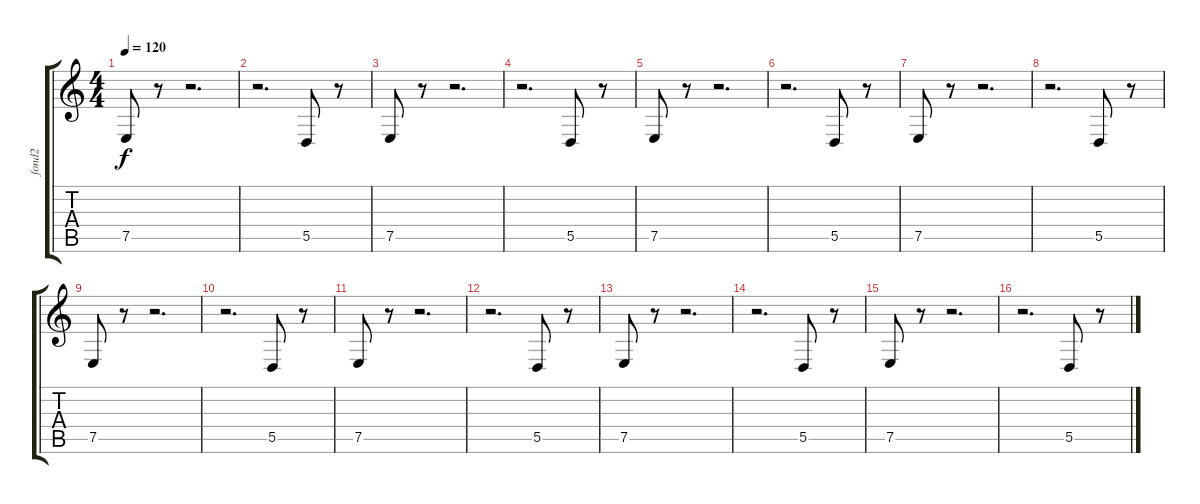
\track ("fond2" "fond2") {instrument synthbrass1}
\staff {score tabs}
\tuning (E4 B3 G3 D3 A2 E2) {hide}
\ts (4 4)
\tempo 120
\clef g2
\ks c
7.5.8{dy f} r.8 r.2{d} |
r.2{d} 5.5.8 r.8 |
7.5.8 r.8 r.2{d} |
r.2{d} 5.5.8 r.8 |
7.5.8 r.8 r.2{d} |
r.2{d} 5.5.8 r.8 |
7.5.8 r.8 r.2{d} |
r.2{d} 5.5.8 r.8 |
7.5.8 r.8 r.2{d} |
r.2{d} 5.5.8 r.8 |
7.5.8 r.8 r.2{d} |
r.2{d} 5.5.8 r.8 |
7.5.8 r.8 r.2{d} |
r.2{d} 5.5.8 r.8 |
7.5.8 r.8 r.2{d} |
r.2{d} 5.5.8 r.8
